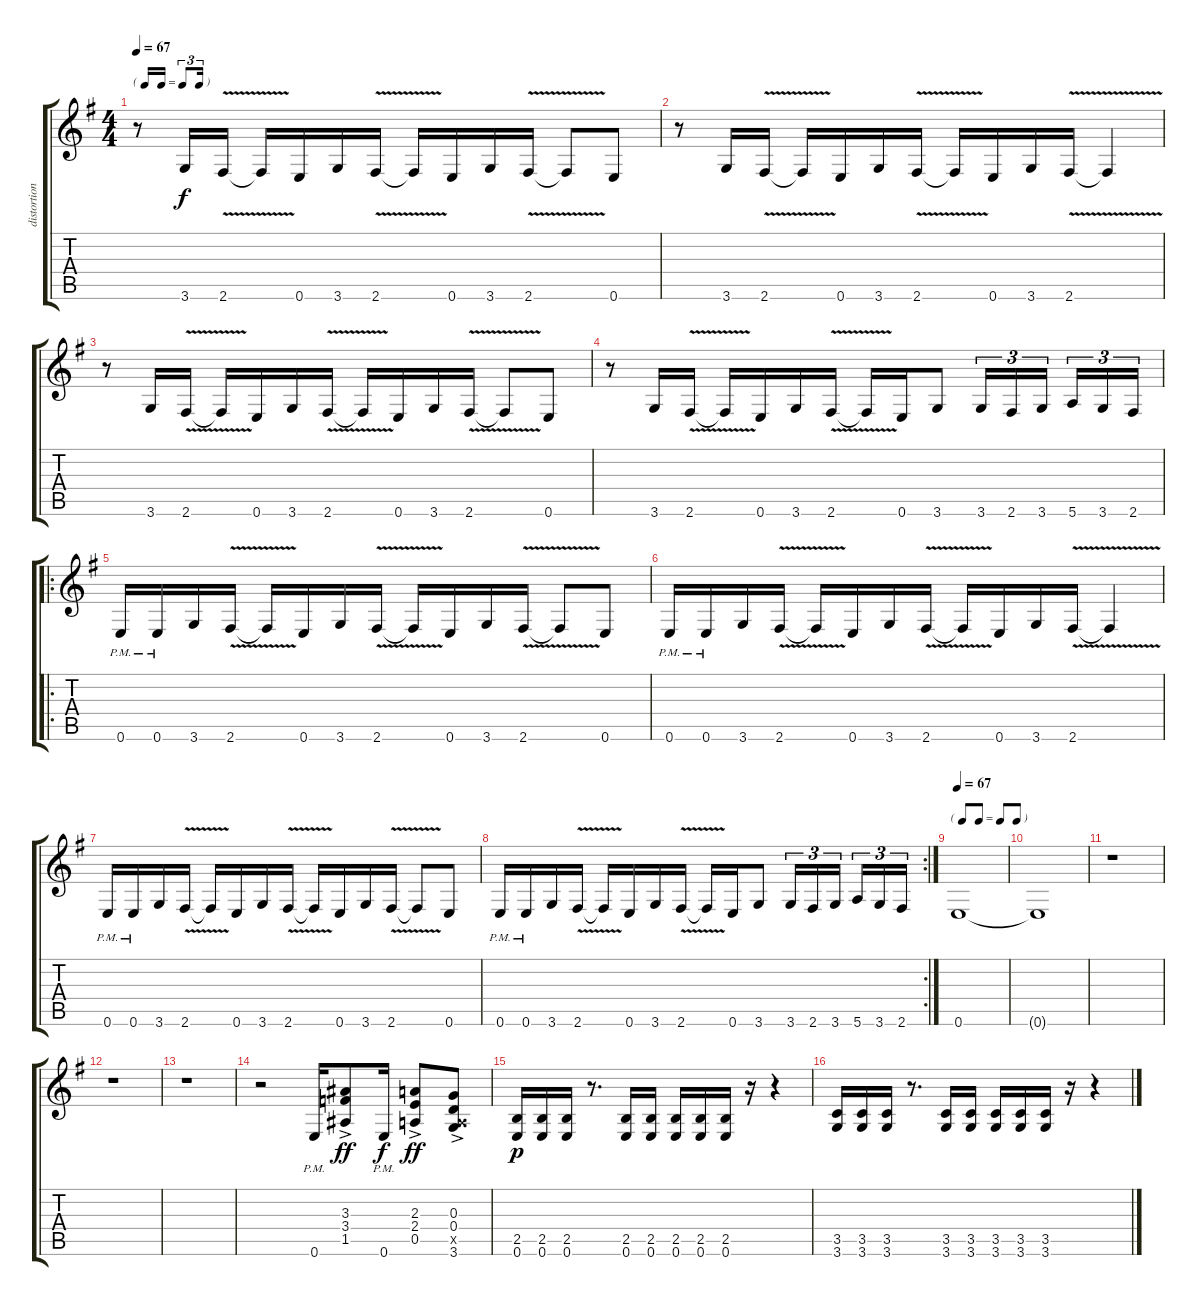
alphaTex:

\track ("distortion guitar" "distortion") {instrument distortionguitar}
\staff {score tabs}
\tuning (E4 B3 G3 D3 A2 E2) {hide}
\ts (4 4)
\tf triplet16th
\tempo 67
\clef g2
\ks g
r.8{dy f instrument distortionguitar} 3.6.16 2.6{v}.16 2.6{v t}.16 0.6.16 3.6.16 2.6{v}.16 2.6{v t}.16 0.6.16 3.6.16 2.6{v}.16 2.6{v t}.8 0.6.8 |
r.8 3.6.16 2.6{v}.16 2.6{v t}.16 0.6.16 3.6.16 2.6{v}.16 2.6{v t}.16 0.6.16 3.6.16 2.6{v}.16 2.6{v t}.4 |
r.8 3.6.16 2.6{v}.16 2.6{v t}.16 0.6.16 3.6.16 2.6{v}.16 2.6{v t}.16 0.6.16 3.6.16 2.6{v}.16 2.6{v t}.8 0.6.8 |
r.8 3.6.16 2.6{v}.16 2.6{v t}.16 0.6.16 3.6.16 2.6{v}.16 2.6{v t}.16 0.6.16 3.6.8 3.6.16{tu (3 2)} 2.6.16{tu (3 2)} 3.6.16{tu (3 2) beam splitsecondary} 5.6.16{tu (3 2)} 3.6.16{tu (3 2)} 2.6.16{tu (3 2)} |
\ro
0.6{pm}.16 0.6{pm}.16 3.6.16 2.6{v}.16 2.6{v t}.16 0.6.16 3.6.16 2.6{v}.16 2.6{v t}.16 0.6.16 3.6.16 2.6{v}.16 2.6{v t}.8 0.6.8 |
0.6{pm}.16 0.6{pm}.16 3.6.16 2.6{v}.16 2.6{v t}.16 0.6.16 3.6.16 2.6{v}.16 2.6{v t}.16 0.6.16 3.6.16 2.6{v}.16 2.6{v t}.4 |
0.6{pm}.16 0.6{pm}.16 3.6.16 2.6{v}.16 2.6{v t}.16 0.6.16 3.6.16 2.6{v}.16 2.6{v t}.16 0.6.16 3.6.16 2.6{v}.16 2.6{v t}.8 0.6.8 |
\rc 2
0.6{pm}.16 0.6{pm}.16 3.6.16 2.6{v}.16 2.6{v t}.16 0.6.16 3.6.16 2.6{v}.16 2.6{v t}.16 0.6.16 3.6.8 3.6.16{tu (3 2)} 2.6.16{tu (3 2)} 3.6.16{tu (3 2) beam splitsecondary} 5.6.16{tu (3 2)} 3.6.16{tu (3 2)} 2.6.16{tu (3 2)} |
\tf none
\tempo 67
0.6.1 |
0.6{t}.1 |
r.1 |
r.1 |
r.1 |
r.2 0.6{pm}.16 (3.3{ac} 3.4{ac} 1.5{ac}).8{dy ff} 0.6{pm}.16{dy f} (2.3{ac} 2.4{ac} 0.5{ac}).8{dy ff} (0.3{ac} 0.4{ac} 0.5{ac x} 3.6{ac}).8 |
(2.5 0.6).16{dy p} (2.5 0.6).16 (2.5 0.6).16 r.8{d} (2.5 0.6).16 (2.5 0.6).16 (2.5 0.6).16 (2.5 0.6).16 (2.5 0.6).16 r.16 r.4 |
(3.5 3.6).16 (3.5 3.6).16 (3.5 3.6).16 r.8{d} (3.5 3.6).16 (3.5 3.6).16 (3.5 3.6).16 (3.5 3.6).16 (3.5 3.6).16 r.16 r.4
